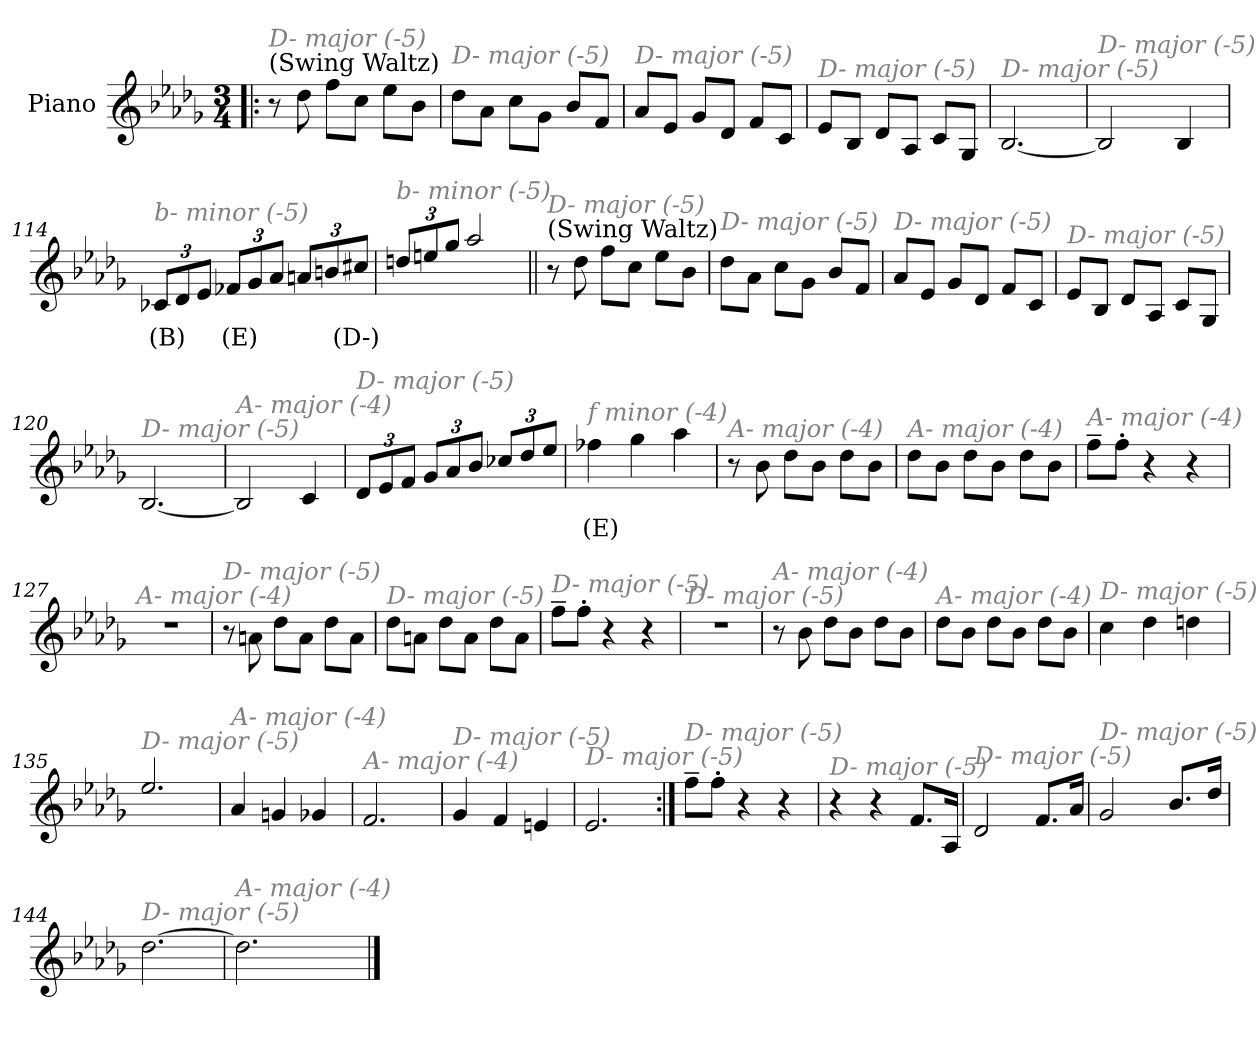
**kern	**text
*part1	*part1
*staff1	*staff1
*I"Piano	*
*I'Pno.	*
*clefG2	*
*k[b-e-a-d-g-]	*
*M3/4	*
*MM120	*
=1!|:	=1!|:
!LO:TX:a:t=(Swing Waltz)	!
!LO:TX:i:color=#808080:t=D- major (-5)	!
8r	.
8dd-\	.
8ff\L	.
8cc\J	.
8ee-\L	.
8b-\J	.
=109	=109
!LO:TX:i:color=#808080:t=D- major (-5)	!
8dd-\L	.
8a-\J	.
8cc\L	.
8g-\J	.
8b-/L	.
8f/J	.
=110	=110
!LO:TX:i:color=#808080:t=D- major (-5)	!
8a-/L	.
8e-/J	.
8g-/L	.
8d-/J	.
8f/L	.
8c/J	.
!!LO:LB:g=z
=111	=111
!LO:TX:i:color=#808080:t=D- major (-5)	!
8e-/L	.
8B-/J	.
8d-/L	.
8A-/J	.
8c/L	.
8G-/J	.
=112	=112
!LO:TX:i:color=#808080:t=D- major (-5)	!
[2.B-/	.
=113	=113
!LO:TX:i:color=#808080:t=D- major (-5)	!
2B-/]	.
4B-/	.
!!LO:LB:g=z
=114	=114
*Xbrackettup	*
!LO:TX:i:color=#808080:t=b- minor (-5)	!
12c-Xi/L	(B)
12d-/	.
12e-/J	.
12f-Xi/L	(E)
12g-/	.
12a-/J	.
12an/L	.
12bn/	.
12cc#Xi/J	(D-)
=115	=115
!LO:TX:i:color=#808080:t=b- minor (-5)	!
12ddn/L	.
12een/	.
12gg-/J	.
2aa-/	.
=116||	=116||
!LO:TX:a:t=(Swing Waltz)	!
!LO:TX:i:color=#808080:t=D- major (-5)	!
8r	.
8dd-\	.
8ff\L	.
8cc\J	.
8ee-\L	.
8b-\J	.
!!LO:LB:g=z
=117	=117
!LO:TX:i:color=#808080:t=D- major (-5)	!
8dd-\L	.
8a-\J	.
8cc\L	.
8g-\J	.
8b-/L	.
8f/J	.
=118	=118
!LO:TX:i:color=#808080:t=D- major (-5)	!
8a-/L	.
8e-/J	.
8g-/L	.
8d-/J	.
8f/L	.
8c/J	.
=119	=119
!LO:TX:i:color=#808080:t=D- major (-5)	!
8e-/L	.
8B-/J	.
8d-/L	.
8A-/J	.
8c/L	.
8G-/J	.
!!LO:LB:g=z
=120	=120
!LO:TX:i:color=#808080:t=D- major (-5)	!
[2.B-/	.
=121	=121
!LO:TX:i:color=#808080:t=A- major (-4)	!
2B-/]	.
4c/	.
=122	=122
!LO:TX:i:color=#808080:t=D- major (-5)	!
12d-/L	.
12e-/	.
12f/J	.
12g-/L	.
12a-/	.
12b-/J	.
12cc-Xj/L	.
12dd-/	.
12ee-/J	.
=123	=123
!LO:TX:i:color=#808080:t=f minor (-4)	!
4ff-Xi\	(E)
4gg-\	.
4aa-\	.
!!LO:LB:g=z
=124	=124
!LO:TX:i:color=#808080:t=A- major (-4)	!
8r	.
8b-\	.
8dd-\L	.
8b-\J	.
8dd-\L	.
8b-\J	.
=125	=125
!LO:TX:i:color=#808080:t=A- major (-4)	!
8dd-\L	.
8b-\J	.
8dd-\L	.
8b-\J	.
8dd-\L	.
8b-\J	.
=126	=126
!LO:TX:i:color=#808080:t=A- major (-4)	!
8ff~\L	.
8ff'\J	.
4r	.
4r	.
!!LO:LB:g=z
=127	=127
!LO:TX:i:color=#808080:t=A- major (-4)	!
2.r	.
=128	=128
!LO:TX:i:color=#808080:t=D- major (-5)	!
8r	.
8an\	.
8dd-\L	.
8a\J	.
8dd-\L	.
8a\J	.
=129	=129
!LO:TX:i:color=#808080:t=D- major (-5)	!
8dd-\L	.
8an\J	.
8dd-\L	.
8a\J	.
8dd-\L	.
8a\J	.
!!LO:LB:g=z
=130	=130
!LO:TX:i:color=#808080:t=D- major (-5)	!
8ff~\L	.
8ff'\J	.
4r	.
4r	.
=131	=131
!LO:TX:i:color=#808080:t=D- major (-5)	!
2.r	.
=132	=132
!LO:TX:i:color=#808080:t=A- major (-4)	!
8r	.
8b-\	.
8dd-\L	.
8b-\J	.
8dd-\L	.
8b-\J	.
=133	=133
!LO:TX:i:color=#808080:t=A- major (-4)	!
8dd-\L	.
8b-\J	.
8dd-\L	.
8b-\J	.
8dd-\L	.
8b-\J	.
!!LO:LB:g=z
=134	=134
!LO:TX:i:color=#808080:t=D- major (-5)	!
4cc\	.
4dd-\	.
4ddn\	.
=135	=135
!LO:TX:i:color=#808080:t=D- major (-5)	!
2.ee-/	.
=136	=136
!LO:TX:i:color=#808080:t=A- major (-4)	!
4a-/	.
4gn/	.
4g-X/	.
!!LO:LB:g=z
=137	=137
!LO:TX:i:color=#808080:t=A- major (-4)	!
2.f/	.
=138	=138
!LO:TX:i:color=#808080:t=D- major (-5)	!
4g-/	.
4f/	.
4en/	.
=139	=139
!LO:TX:i:color=#808080:t=D- major (-5)	!
2.e-/	.
!!LO:PB:g=z
=140:|!	=140:|!
!LO:TX:i:color=#808080:t=D- major (-5)	!
8ff~\L	.
8ff'\J	.
4r	.
4r	.
=141	=141
!LO:TX:i:color=#808080:t=D- major (-5)	!
4r	.
4r	.
8.f/L	.
16A-/Jk	.
=142	=142
!LO:TX:i:color=#808080:t=D- major (-5)	!
2d-/	.
8.f/L	.
16a-/Jk	.
!!LO:LB:g=z
=143	=143
!LO:TX:i:color=#808080:t=D- major (-5)	!
2g-/	.
8.b-/L	.
16dd-/Jk	.
=144	=144
!LO:TX:i:color=#808080:t=D- major (-5)	!
[2.dd-\	.
=145	=145
!LO:TX:i:color=#808080:t=A- major (-4)	!
2.dd-\]	.
==	==
*-	*-
